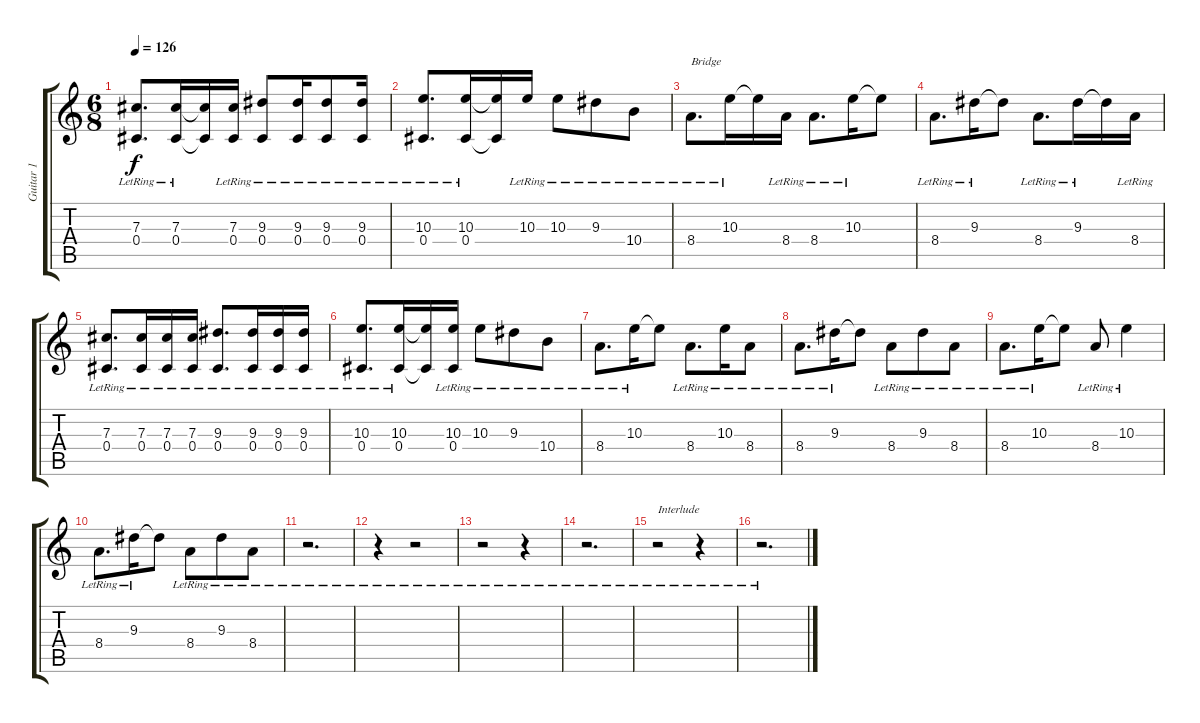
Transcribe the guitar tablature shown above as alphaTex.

\track ("Guitar 1" "Guitar 1") {instrument distortionguitar}
\staff {score tabs}
\tuning (Eb4 Bb3 Gb3 Db3 Ab2 Db2) {hide}
\ts (6 8)
\tempo 126
\clef g2
\ks c
(7.3{lr} 0.4{lr}).8{d dy f} (7.3{lr} 0.4{lr}).16 (7.3{t} 0.4{t}).16 (7.3{lr} 0.4{lr}).16 (9.3{lr} 0.4{lr}).8 (9.3{lr} 0.4{lr}).16 (9.3{lr} 0.4{lr}).8 (9.3{lr} 0.4{lr}).16 |
(10.3{lr} 0.4{lr}).8{d} (10.3{lr} 0.4{lr}).16 (10.3{t} 0.4{t}).16 10.3{lr}.16 10.3{lr}.8 9.3{lr}.8 10.4{lr}.8 |
8.4{lr}.8{d txt "Bridge"} 10.3{lr}.16 10.3{t}.16 8.4{lr}.16 8.4{lr}.8{d} 10.3{lr}.16 10.3{t}.8 |
8.4{lr}.8{d} 9.3{lr}.16 9.3{t}.8 8.4{lr}.8{d} 9.3{lr}.16 9.3{t}.16 8.4{lr}.16 |
(7.3{lr} 0.4{lr}).8{d} (7.3{lr} 0.4{lr}).16 (7.3{lr} 0.4{lr}).16 (7.3{lr} 0.4{lr}).16 (9.3{lr} 0.4{lr}).8{d} (9.3{lr} 0.4{lr}).16 (9.3{lr} 0.4{lr}).16 (9.3{lr} 0.4{lr}).16 |
(10.3{lr} 0.4{lr}).8{d} (10.3{lr} 0.4{lr}).16 (10.3{t} 0.4{t}).16 (10.3{lr} 0.4{lr}).16 10.3{lr}.8 9.3{lr}.8 10.4{lr}.8 |
8.4{lr}.8{d} 10.3{lr}.16 10.3{t}.8 8.4{lr}.8{d} 10.3{lr}.16 8.4{lr}.8 |
8.4{lr}.8{d} 9.3{lr}.16 9.3{t}.8 8.4{lr}.8 9.3{lr}.8 8.4{lr}.8 |
8.4{lr}.8{d} 10.3{lr}.16 10.3{t}.8 8.4{lr}.8 10.3{lr}.4 |
8.4{lr}.8{d} 9.3{lr}.16 9.3{t}.8 8.4{lr}.8 9.3{lr}.8 8.4{lr}.8 |
r.2{d} |
r.4 r.2 |
r.2 r.4 |
r.2{d} |
r.2{txt "Interlude"} r.4 |
r.2{d}
